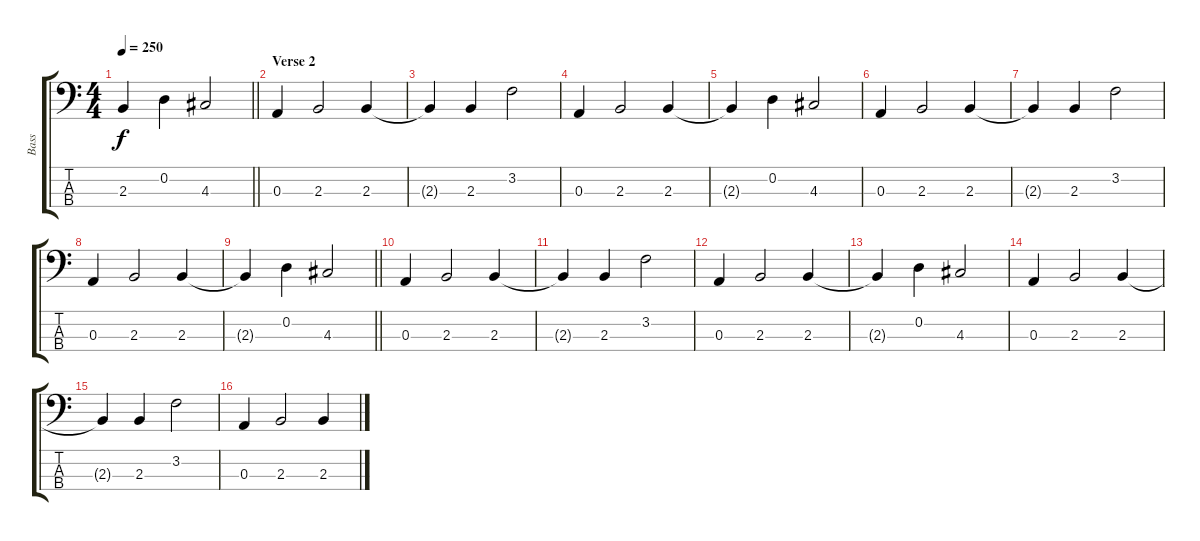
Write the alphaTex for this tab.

\track ("Bass" "Bass") {instrument electricbasspick}
\staff {score tabs}
\tuning (G2 D2 A1 E1) {hide}
\ts (4 4)
\tempo 250
\clef f4
\barLineRight lightlight
\ks c
2.3{t}.4{dy f} 0.2.4 4.3.2 |
\section ("" "Verse 2")
0.3.4 2.3.2 2.3.4 |
2.3{t}.4 2.3.4 3.2.2 |
0.3.4 2.3.2 2.3.4 |
2.3{t}.4 0.2.4 4.3.2 |
0.3.4 2.3.2 2.3.4 |
2.3{t}.4 2.3.4 3.2.2 |
0.3.4 2.3.2 2.3.4 |
\barLineRight lightlight
2.3{t}.4 0.2.4 4.3.2 |
0.3.4 2.3.2 2.3.4 |
2.3{t}.4 2.3.4 3.2.2 |
0.3.4 2.3.2 2.3.4 |
2.3{t}.4 0.2.4 4.3.2 |
0.3.4 2.3.2 2.3.4 |
2.3{t}.4 2.3.4 3.2.2 |
0.3.4 2.3.2 2.3.4
